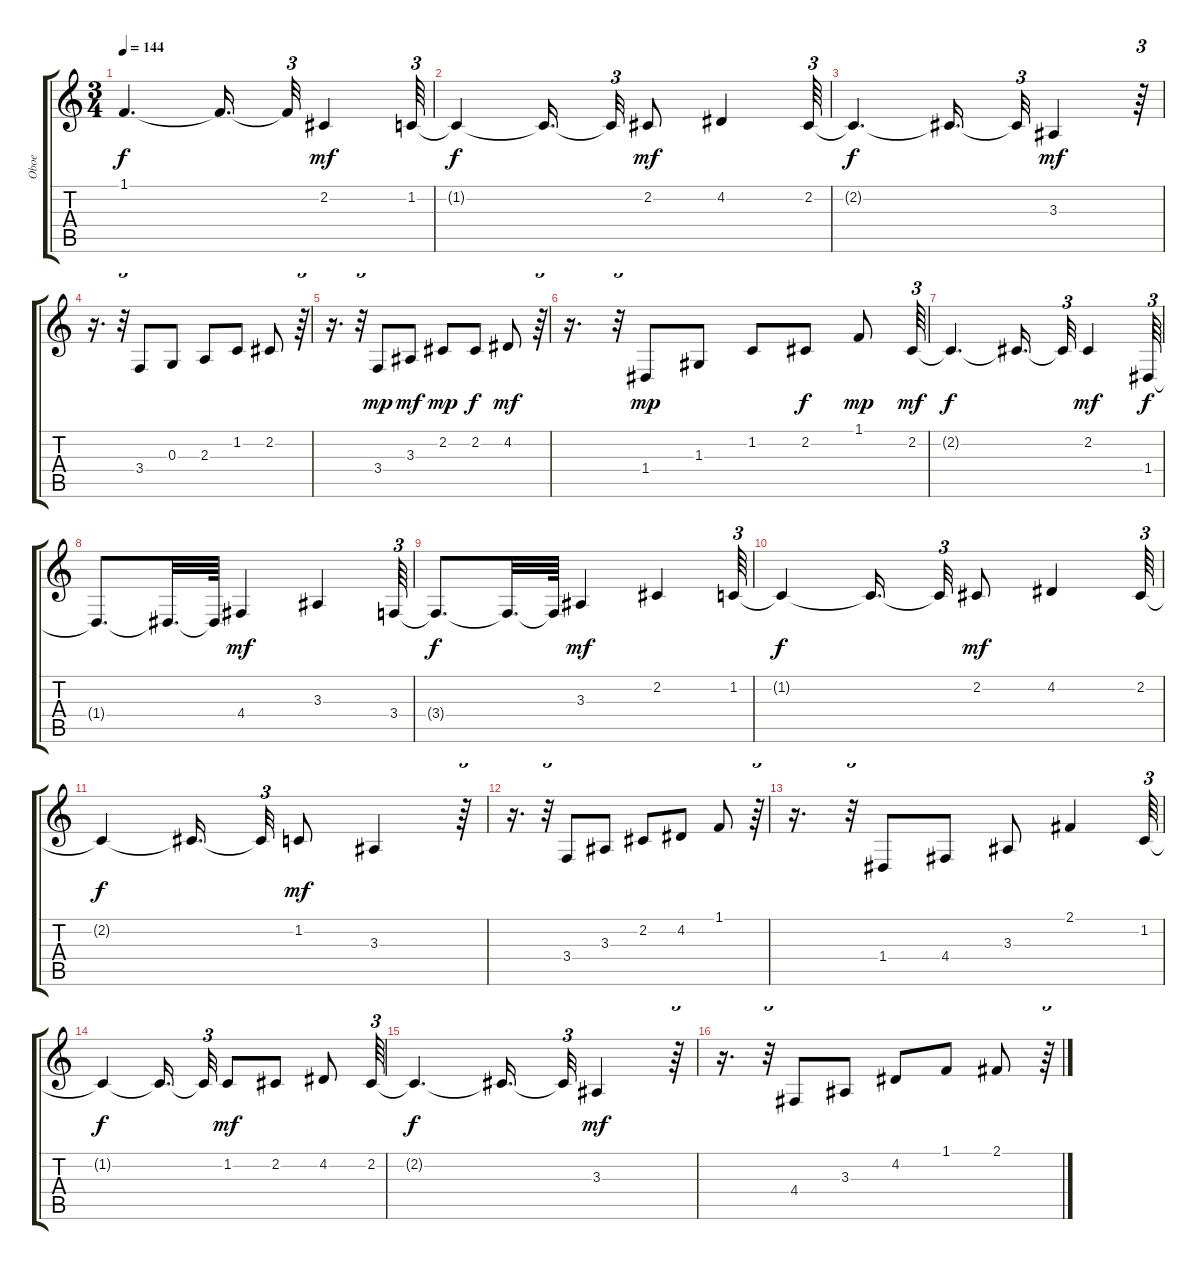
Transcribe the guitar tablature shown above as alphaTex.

\track ("Oboe" "Oboe") {instrument oboe}
\staff {score tabs}
\tuning (E4 B3 G3 D3 A2 E2) {hide}
\ts (3 4)
\tempo 144
\clef g2
\ks c
1.1{t}.4{d dy f} 1.1{t}.16{d} 1.1{t}.32{tu (3 2)} 2.2.4{dy mf} 1.2.64{tu (3 2)} |
1.2{t}.4{dy f} 1.2{t}.16{d beam splitsecondary} 1.2{t}.32{tu (3 2)} 2.2.8{dy mf} 4.2.4 2.2.64{tu (3 2)} |
2.2{t}.4{d dy f} 2.2{t}.16{d} 2.2{t}.32{tu (3 2)} 3.3.4{dy mf} r.64{tu (3 2)} |
r.16{d} r.32{tu (3 2)} 3.4.8 0.3.8 2.3.8 1.2.8 2.2.8 r.64{tu (3 2)} |
r.16{d} r.32{tu (3 2)} 3.4.8{dy mp} 3.3.8{dy mf} 2.2.8{dy mp} 2.2.8{dy f} 4.2.8{dy mf} r.64{tu (3 2)} |
r.16{d} r.32{tu (3 2)} 1.4.8{dy mp} 1.3.8 1.2.8 2.2.8{dy f} 1.1.8{dy mp} 2.2.64{tu (3 2) dy mf} |
2.2{t}.4{d dy f} 2.2{t}.16{d} 2.2{t}.32{tu (3 2)} 2.2.4{dy mf} 1.4.64{tu (3 2) dy f} |
1.4{t}.8{d} 1.4{t}.32{d} 1.4{t}.64 4.4.4{dy mf} 3.3.4 3.4.64{tu (3 2)} |
3.4{t}.8{d dy f} 3.4{t}.32{d} 3.4{t}.64 3.3.4{dy mf} 2.2.4 1.2.64{tu (3 2)} |
1.2{t}.4{dy f} 1.2{t}.16{d beam splitsecondary} 1.2{t}.32{tu (3 2)} 2.2.8{dy mf} 4.2.4 2.2.64{tu (3 2)} |
2.2{t}.4{dy f} 2.2{t}.16{d beam splitsecondary} 2.2{t}.32{tu (3 2)} 1.2.8{dy mf} 3.3.4 r.64{tu (3 2)} |
r.16{d} r.32{tu (3 2)} 3.4.8 3.3.8 2.2.8 4.2.8 1.1.8 r.64{tu (3 2)} |
r.16{d} r.32{tu (3 2)} 1.4.8 4.4.8 3.3.8 2.1.4 1.2.64{tu (3 2)} |
1.2{t}.4{dy f} 1.2{t}.16{d beam splitsecondary} 1.2{t}.32{tu (3 2)} 1.2.8{dy mf} 2.2.8 4.2.8 2.2.64{tu (3 2)} |
2.2{t}.4{d dy f} 2.2{t}.16{d} 2.2{t}.32{tu (3 2)} 3.3.4{dy mf} r.64{tu (3 2)} |
r.16{d} r.32{tu (3 2)} 4.4.8 3.3.8 4.2.8 1.1.8 2.1.8 r.64{tu (3 2)}
